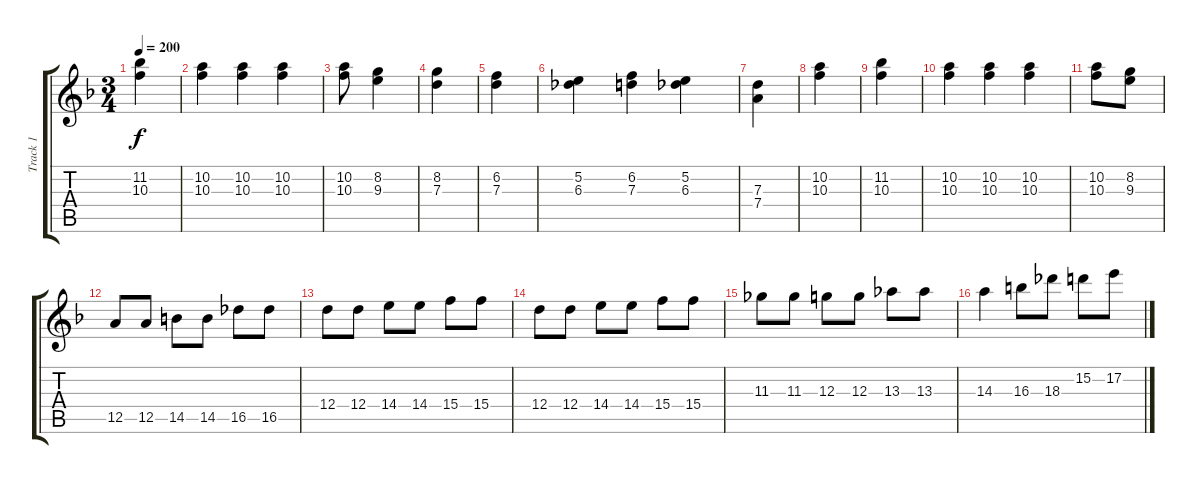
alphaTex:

\track ("Track 1" "Track 1") {instrument acousticguitarsteel}
\staff {score tabs}
\tuning (E4 B3 G3 D3 A2 E2) {hide}
\ts (3 4)
\tempo 200
\clef g2
\ks f
(11.2 10.3).4{dy f} |
(10.2 10.3).4 (10.2 10.3).4 (10.2 10.3).4 |
(10.2 10.3).8 (8.2 9.3).4 |
(8.2 7.3).4 |
(6.2 7.3).4 |
(5.2 6.3).4 (6.2 7.3).4 (5.2 6.3).4 |
(7.3 7.4).4 |
(10.2 10.3).4 |
(11.2 10.3).4 |
(10.2 10.3).4 (10.2 10.3).4 (10.2 10.3).4 |
(10.2 10.3).8 (8.2 9.3).8 |
12.5.8 12.5.8 14.5.8 14.5.8 16.5.8 16.5.8 |
12.4.8 12.4.8 14.4.8 14.4.8 15.4.8 15.4.8 |
12.4.8 12.4.8 14.4.8 14.4.8 15.4.8 15.4.8 |
11.3.8 11.3.8 12.3.8 12.3.8 13.3.8 13.3.8 |
14.3.4 16.3.8 18.3.8 15.2.8 17.2.8
